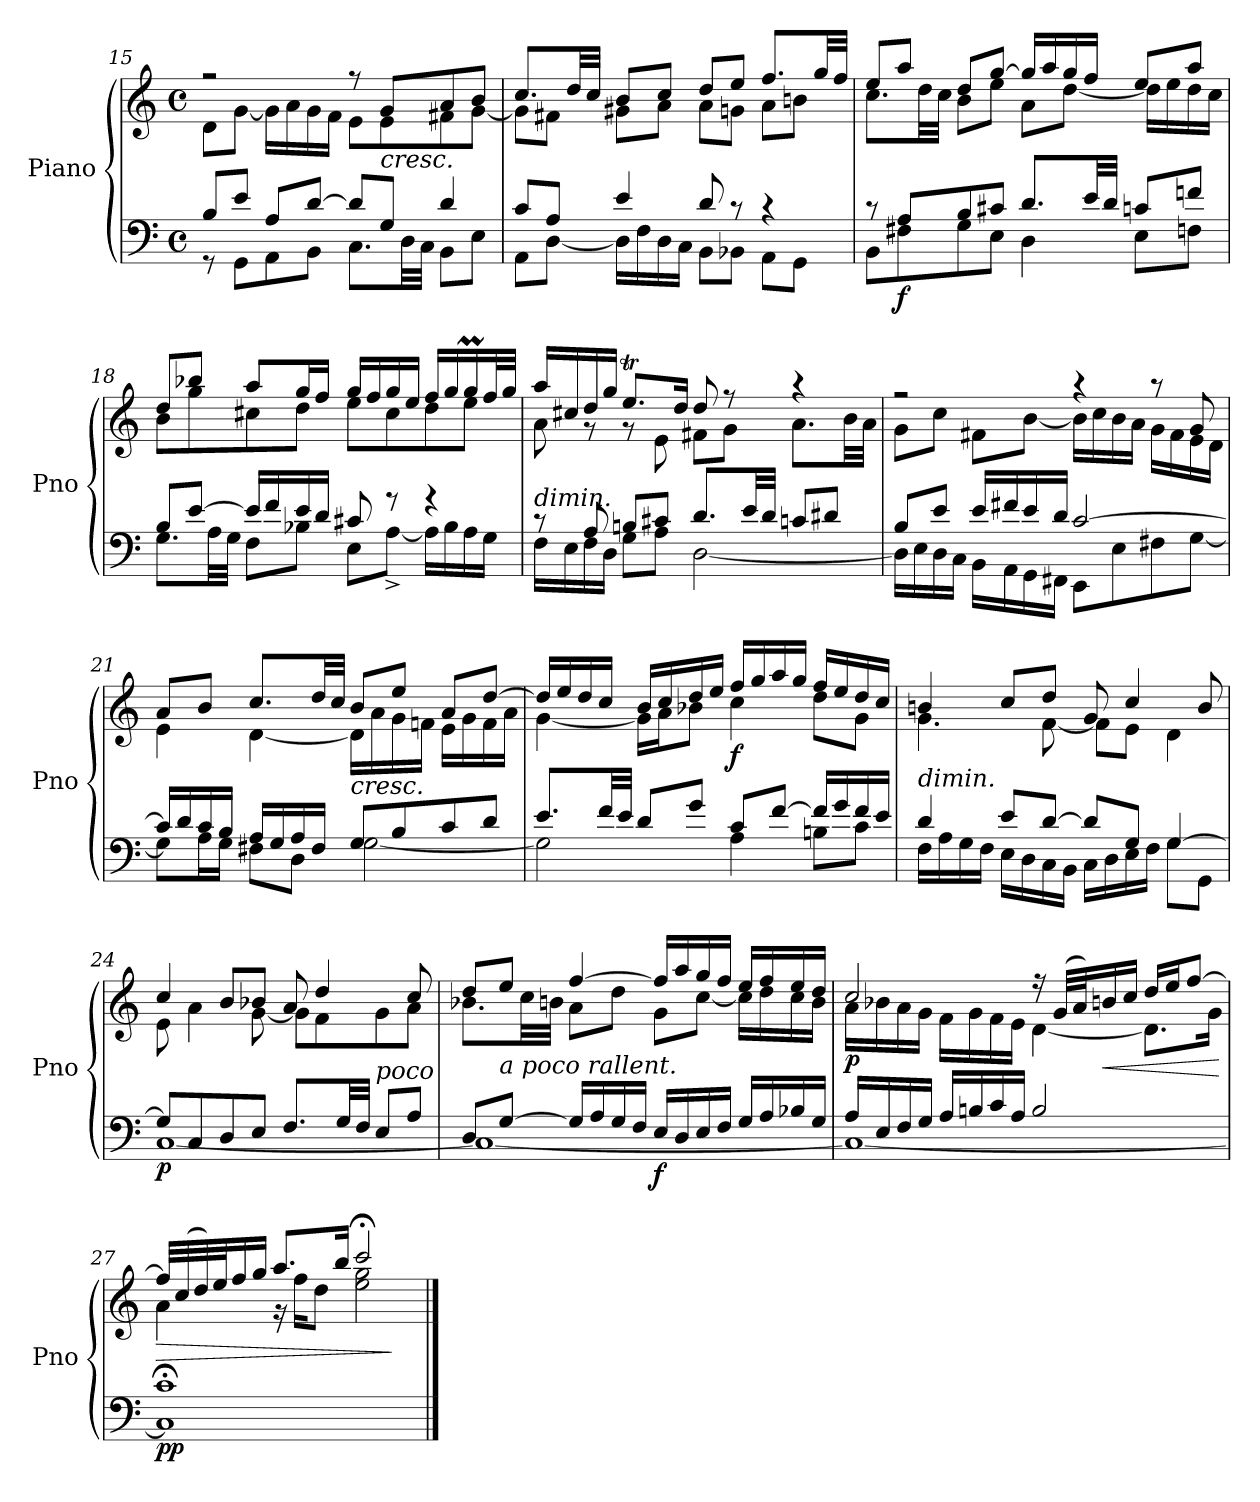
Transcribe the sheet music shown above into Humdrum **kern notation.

**kern	**kern	**dynam
*part1	*part1	*part1
*staff2	*staff1	*staff1/2
*I"Piano	*	*
*I'Pno	*	*
*clefF4	*clefG2	*
*k[]	*k[]	*
*M4/4	*M4/4	*
*met(c)	*met(c)	*
=15	=15	=15
*^	*^	*
8B/L	8rGG	2rff	8d<\L	.
8e/J	8GG<\L	.	[8g<\J	.
8A/L	8AA<\	.	16g\LL]	.
.	.	.	16a<\	.
[8d/J	8BB<\J	.	16g<\	.
.	.	.	16f<\JJ	.
8d/L]	8.C<\L	8rff	8e<\L	.
!LO:TX:a:i:t=cresc.	!	!	!	!
8G/J	.	8g/L	8e<\	.
.	32D<\LL	.	.	.
.	32C<\JJJ	.	.	.
4d/	8BB<\L	8a/	8f#X<\	.
.	8E<\J	8b/J	[8g<\J	.
!!LO:PB:g=z	!!
=16	=16	=16	=16	=16
8c/L	8AA<\L	8.cc/L	8g<\L]	.
8A/J	[8D<\J	.	8f#X<\J	.
.	.	32dd/LL	.	.
.	.	32cc/JJJ	.	.
4e/	16D\LL]	8b/L	8g#X<\L	.
.	16F<\	.	.	.
.	16D<\	8cc/J	8a<\J	.
.	16C<\JJ	.	.	.
8d/	8BB<\L	8dd/L	8a<\L	.
8rc	8BB-X<\J	8ee/J	8gn<\J	.
4rc	8AA<\L	8.ff/L	8a<\L	.
.	8GG<\J	.	8bn\J	.
.	.	32gg/LL	.	.
.	.	32ff/JJJ	.	.
=17	=17	=17	=17	=17
8r	8BB<<\L	8ee/L	8.cc<\L	.
!	!	!	!	!LO:DY:b=2
8A/L	8F#X<\	8aa/J	.	f
.	.	.	32dd<\LL	.
.	.	.	32cc<\JJJ	.
8B/	8G<\	8dd/L	8b<\L	.
8c#X/J	8E<\J	[8gg/J	8ee<\J	.
8.d/L	4D<\	16gg/LL]	8a\L	.
.	.	16aa/	.	.
.	.	16gg/	[8dd<\J	.
32e/LL	.	16ff/JJ	.	.
32d/JJJ	.	.	.	.
8cn/L	8E<\L	8ee/L	16dd<\LL]	.
.	.	.	16ee<\	.
8fn/J	8Fn<\J	8aa/J	16dd<\	.
.	.	.	16cc<\JJ	.
=18	=18	=18	=18	=18
8B/L	8.G<\L	8dd/L	8b<\L	.
[8e/J	.	8bb-X/J	8gg<\	.
.	32A<\LL	.	.	.
.	32G<\JJJ	.	.	.
16e/LL]	8F<\L	8aa/L	8cc#X<\	.
16f/	.	.	.	.
16e/	8B-X<\J	16gg/L	8dd<\J	.
16d/JJ	.	16ff/JJ	.	.
8c#X/	8E<\L	16gg/LL	8ee<\L	.
.	.	16ff/	.	.
8rg	[8A<^\J	16gg/	8cc#<\	.
.	.	16ee/JJ	.	.
4rg	16A\LL]	16ff/LL	8dd<\	.
.	16B-<\	16gg/	.	.
.	16A<\	16ggM/	8ee<\J	.
.	16G<\JJ	32ff/L	.	.
.	.	32gg/JJJ	.	.
!!LO:LB:g=z	!!
=19	=19	=19	=19	=19
!LO:TX:a:i:t=dimin.	!	!	!	!
8rc	16F<\LL	16aa/LL	8a<\	.
.	16E\	16cc#X/	.	.
8A/	16F<\	16dd/	8rg	.
.	16D<\JJ	16gg/JJ	.	.
8Bn/L	8G<\L	8.eet/L	8rg	.
8c#X/J	8A<\J	.	8e\	.
.	.	16dd/Jk	.	.
8.d/L	[2D<\	8dd/	8f#X<\L	.
.	.	8rff	8g<\J	.
32e/LL	.	.	.	.
32d/JJJ	.	.	.	.
8cn/L	.	4raa	8.a<\L	.
8d#X/J	.	.	.	.
.	.	.	32b<\LL	.
.	.	.	32a<\JJJ	.
=20	=20	=20	=20	=20
8B/L	16D\LL]	2rff	8g<\L	.
.	16E<\	.	.	.
8e/J	16D<\	.	8cc<\J	.
.	16C<\JJ	.	.	.
16e/LL	16BB<\LL	.	8f#X<\L	.
16f#X/	16AA\	.	.	.
16e/	16GG\	.	[8b<\J	.
16d/JJ	16FF#X<\JJ	.	.	.
[2c/	8EE<\L	4raa	16b\LL]	.
.	.	.	16cc<\	.
.	8E<\	.	16b\	.
.	.	.	16a<\JJ	.
.	8F#X<\	8raa	16g<\LL	.
.	.	.	16f#<\	.
.	[8G<<\J	8g/	16e<\	.
.	.	.	16d<\JJ	.
=21	=21	=21	=21	=21
16c/LL]	8G\L]	8a/L	4e<\	.
16d/	.	.	.	.
16c/	16A<\L	8b/J	.	.
16B/JJ	16G<\JJ	.	.	.
16A/LL	8F#X<\L	8.cc/L	[4d<\	.
16G/	.	.	.	.
16A/	8D\J	.	.	.
16F#/JJ	.	32dd/LL	.	.
.	.	32cc/JJJ	.	.
!LO:TX:a:i:t=cresc.	!	!	!	!
8G/L	[2G<\	8b/L	16d\LL]	.
.	.	.	16a<\	.
8B/	.	8ee/J	16g<\	.
.	.	.	16fn<\JJ	.
8c/	.	8a/L	16e<\LL	.
.	.	.	16g<\	.
8d/J	.	[8dd/J	16f<\	.
.	.	.	16a<\JJ	.
!!LO:LB:g=z	!!
=22	=22	=22	=22	=22
8.e/L	2G<\]	16dd/LL]	[4g<\	.
.	.	16ee/	.	.
.	.	16dd/	.	.
32f/LL	.	16cc/JJ	.	.
32e/JJJ	.	.	.	.
8d/L	.	16b/LL	16g<\LL]	.
.	.	16cc/	16a<\J	.
8g/J	.	16dd/	8b-X<\J	.
.	.	16ee/JJ	.	.
!	!	!	!	!LO:DY:b
8c/L	4A<\	16ff/LL	4cc<\	f
.	.	16gg/	.	.
[8f/J	.	16aa/	.	.
.	.	16gg/JJ	.	.
16f/LL]	8Bn<\L	16ff/LL	8dd<\L	.
16g/	.	16ee/	.	.
16f/	8c<\J	16dd/	8g<\J	.
16e/JJ	.	16cc/JJ	.	.
=23	=23	=23	=23	=23
!LO:TX:a:i:t=dimin.	!	!	!	!
4d/	16F<\LL	4bn/	4.g<\	.
.	16A<\	.	.	.
.	16G<\	.	.	.
.	16F<\JJ	.	.	.
8e/L	16E<\LL	8cc/L	.	.
.	16D<\	.	.	.
[8d/J	16C<\	8dd/J	[8f<\	.
.	16BB<\JJ	.	.	.
8d/L]	16C<\LL	8g/	8f<\L]	.
.	16D<\	.	.	.
8G/J	16E<\	4cc/	8e<\J	.
.	16F<\JJ	.	.	.
[4G/	8G\L	.	4d<\	.
.	8GG\J	8b/	.	.
=24	=24	=24	=24	=24
!	!	!	!	!LO:DY:b=2
8G/L]	[1C<	4cc/	8e<\	p
8C/	.	.	4a<\	.
8D/	.	8b/L	.	.
8E/J	.	8b-X/J	[8g<\	.
8.F/L	.	8a/	8g<\L]	.
.	.	4dd/	8f<\	.
32G/LL	.	.	.	.
32F/JJJ	.	.	.	.
!LO:TX:a:i:t=poco	!	!	!	!
8E/L	.	.	8g<\	.
8A/J	.	8cc/	8a<\J	.
!!LO:LB:g=z	!!
=25	=25	=25	=25	=25
8D/L	1C<_	8dd/L	8.b-X<\L	.
!LO:TX:a:i:t=a poco rallent.	!	!	!	!
[8G/J	.	8ee/J	.	.
.	.	.	32cc\LL	.
.	.	.	32bn\JJJ	.
16G/LL]	.	[4ff/	8a<\L	.
16A/	.	.	.	.
16G/	.	.	8dd<\J	.
16F/JJ	.	.	.	.
!	!	!	!	!LO:DY:b=2
16E/LL	.	16ff/LL]	8g\L	f
16D/	.	16aa/	.	.
16E/	.	16gg/	[8cc<\J	.
16F/JJ	.	16ff/JJ	.	.
16G/LL	.	16ee/LL	16cc\LL]	.
16A/	.	16ff/	16dd<\	.
16B-X/	.	16ee/	16cc<\	.
16G/JJ	.	16dd/JJ	16b<\JJ	.
=26	=26	=26	=26	=26
!	!	!	!	!LO:DY:b
16A/LL	1C<_	2cc/	16a<\LL	p
16E/	.	.	16b-X<\	.
16F/	.	.	16a\	.
16G/JJ	.	.	16g<\JJ	.
16A/LL	.	.	16f<\LL	.
16Bn/	.	.	16g<\	.
16c/	.	.	16f<\	.
16A/JJ	.	.	16e<\JJ	.
2B/	.	16rff	[4d<\	.
.	.	(>32g/LLL	.	.
.	.	32a/J)	.	.
!	!	!	!	!LO:HP:b
.	.	16bn/	.	<
.	.	16cc/JJ	.	.
.	.	16dd/LL	8.d\L]	.
.	.	16ee/J	.	.
.	.	[8ff/J	.	.
.	.	.	16g<\Jk	.
*v	*v	*	*	*
*	*v	*v	*
.	.	[
=27	=27	=27
*^	*	*
!	!	!	!LO:HP:b
*	*	*^	*
!	!	!	!	!LO:DY:n=1:b=2
1c;	1C]	32ff/LLL]	4a<\	> pp
.	.	(>32cc/	.	.
.	.	32dd/)	.	.
.	.	32ee/J	.	.
.	.	16ff/	.	.
.	.	16gg/JJ	.	.
.	.	8.aa/L	16r	.
.	.	.	16ff<\KL	.
.	.	.	8dd<\J	.
.	.	16bb/Jk	.	.
.	.	2ccc;</	2ee\ 2gg\	.
*v	*v	*	*	*
*	*v	*v	*
.	.	]
==	==	==
*-	*-	*-
